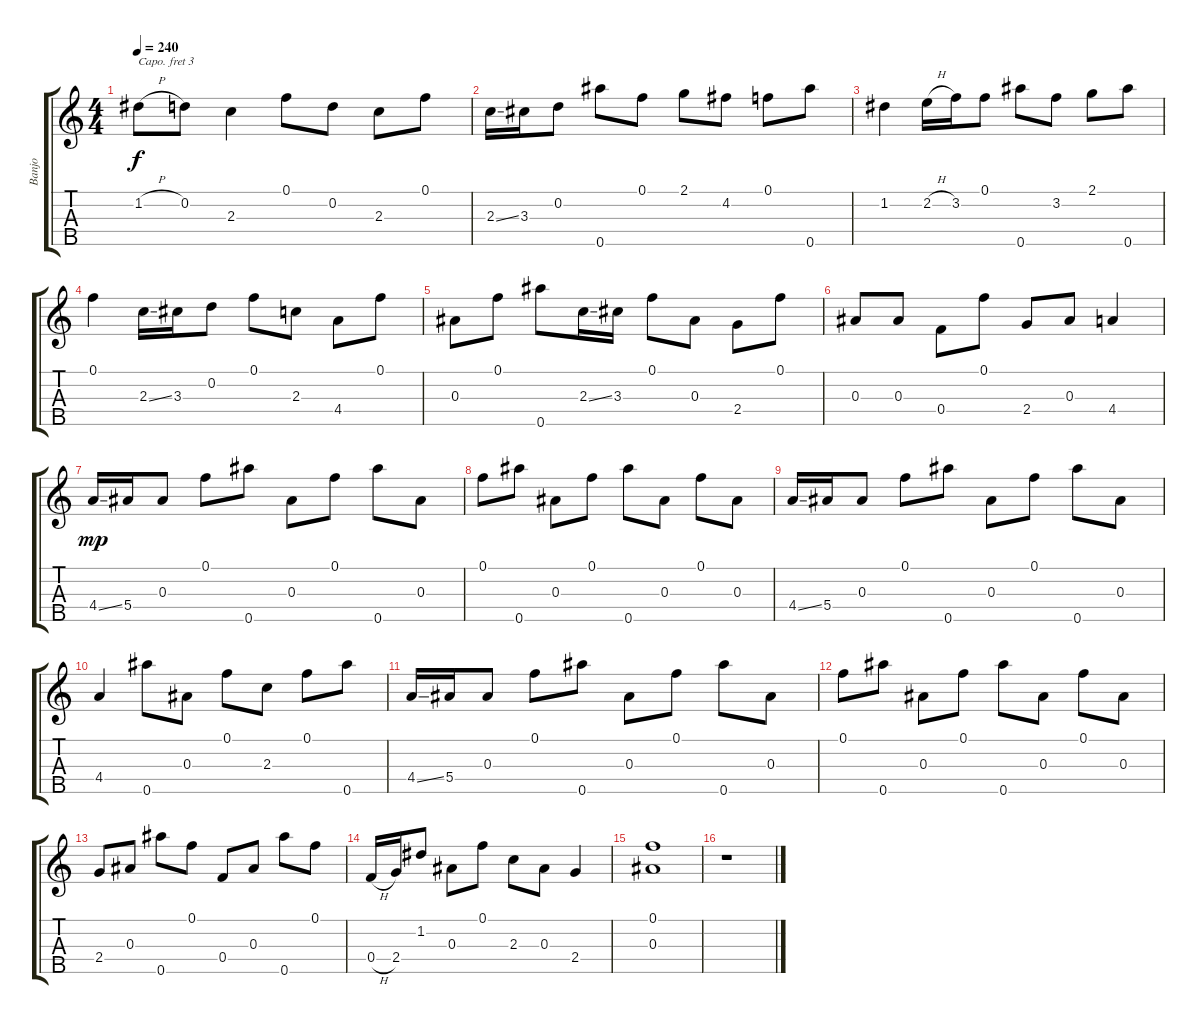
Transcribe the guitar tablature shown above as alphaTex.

\track ("Banjo" "Banjo") {instrument banjo}
\staff {score tabs}
\capo 3
\tuning (D4 B3 G3 D3 G4) {hide}
\displaytranspose 12
\ts (4 4)
\tempo 240
\clef g2
\ks c
1.2{h}.8{dy f} 0.2.8 2.3.4 0.1.8 0.2.8 2.3.8 0.1.8 |
2.3{ss}.16 3.3.16 0.2.8 0.5.8 0.1.8 2.1.8 4.2.8 0.1.8 0.5.8 |
1.2.4 2.2{h}.16 3.2.16 0.1.8 0.5.8 3.2.8 2.1.8 0.5.8 |
0.1.4 2.3{ss}.16 3.3.16 0.2.8 0.1.8 2.3.8 4.4.8 0.1.8 |
0.3.8 0.1.8 0.5.8 2.3{ss}.16 3.3.16 0.1.8 0.3.8 2.4.8 0.1.8 |
0.3.8 0.3.8 0.4.8 0.1.8 2.4.8 0.3.8 4.4.4 |
4.4{ss}.16{dy mp} 5.4.16 0.3.8 0.1.8 0.5.8 0.3.8 0.1.8 0.5.8 0.3.8 |
0.1.8 0.5.8 0.3.8 0.1.8 0.5.8 0.3.8 0.1.8 0.3.8 |
4.4{ss}.16 5.4.16 0.3.8 0.1.8 0.5.8 0.3.8 0.1.8 0.5.8 0.3.8 |
4.4.4 0.5.8 0.3.8 0.1.8 2.3.8 0.1.8 0.5.8 |
4.4{ss}.16 5.4.16 0.3.8 0.1.8 0.5.8 0.3.8 0.1.8 0.5.8 0.3.8 |
0.1.8 0.5.8 0.3.8 0.1.8 0.5.8 0.3.8 0.1.8 0.3.8 |
2.4.8 0.3.8 0.5.8 0.1.8 0.4.8 0.3.8 0.5.8 0.1.8 |
0.4{h}.16 2.4.16 1.2.8 0.3.8 0.1.8 2.3.8 0.3.8 2.4.4 |
(0.1 0.3).1 |
r.1
